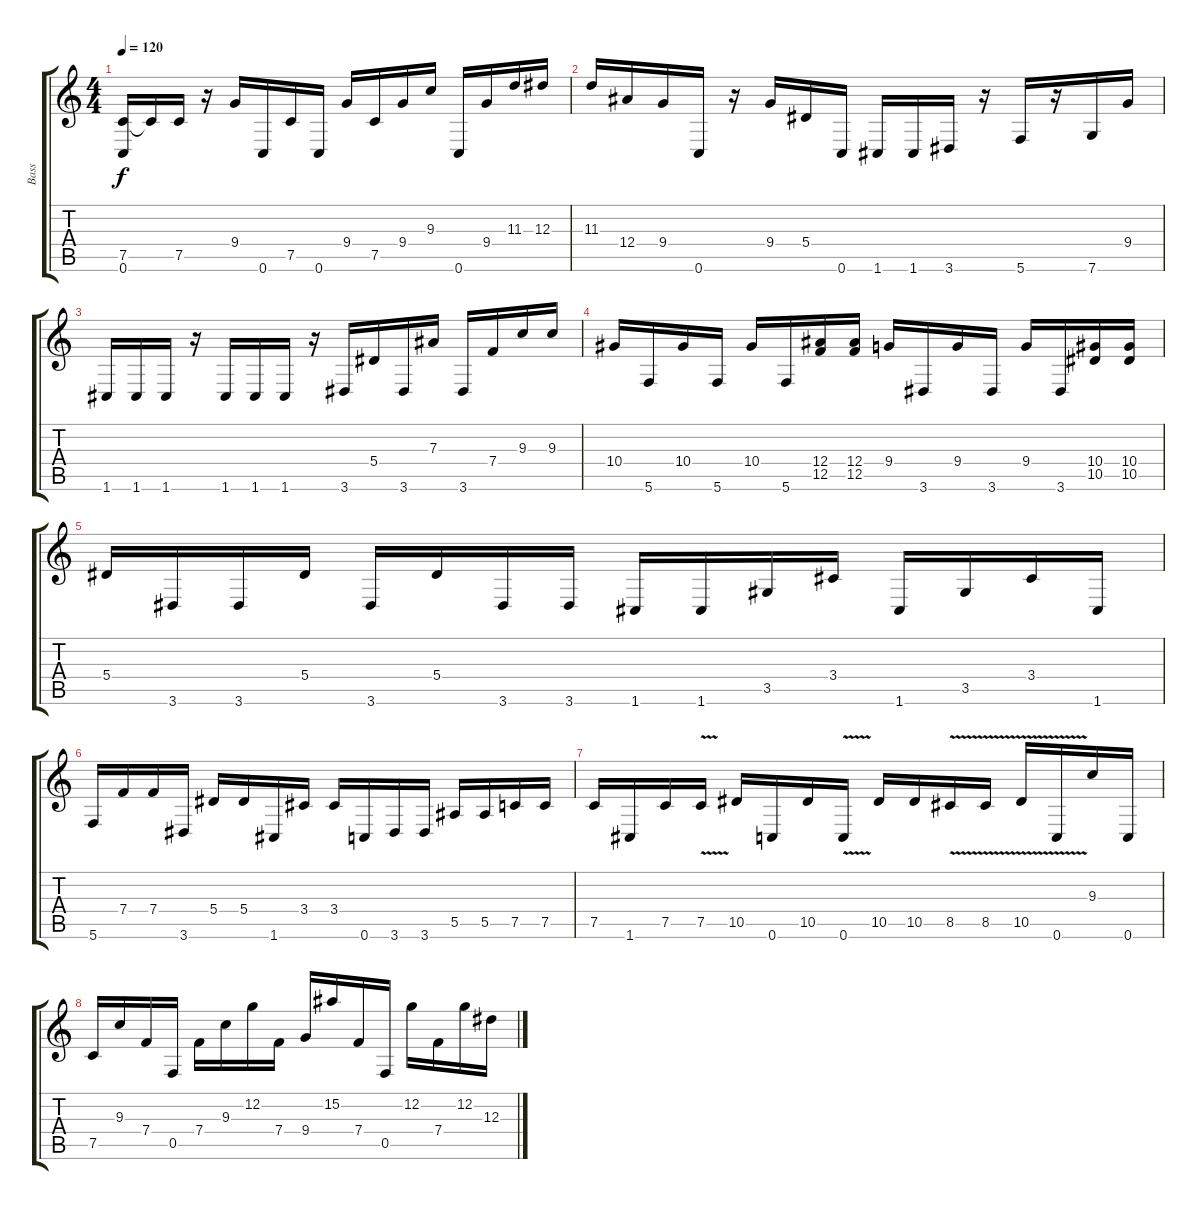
\track ("Bass" "Bass") {instrument electricbassfinger}
\staff {score tabs}
\tuning (C4 G3 Eb3 Bb2 F2 C2) {hide}
\ts (4 4)
\tempo 120
\clef g2
\ks c
(7.5 0.6).16{dy f} 7.5{t}.16 7.5.16 r.16 9.4.16 0.6.16 7.5.16 0.6.16 9.4.16 7.5.16 9.4.16 9.3.16 0.6.16 9.4.16 11.3.16 12.3.16 |
11.3.16 12.4.16 9.4.16 0.6.16 r.16 9.4.16 5.4.16 0.6.16 1.6.16 1.6.16 3.6.16 r.16 5.6.16 r.16 7.6.16 9.4.16 |
1.6.16 1.6.16 1.6.16 r.16 1.6.16 1.6.16 1.6.16 r.16 3.6.16 5.4.16 3.6.16 7.3.16 3.6.16 7.4.16 9.3.16 9.3.16 |
10.4.16 5.6.16 10.4.16 5.6.16 10.4.16 5.6.16 (12.4 12.5).16 (12.4 12.5).16 9.4.16 3.6.16 9.4.16 3.6.16 9.4.16 3.6.16 (10.4 10.5).16 (10.4 10.5).16 |
5.4.16 3.6.16 3.6.16 5.4.16 3.6.16 5.4.16 3.6.16 3.6.16 1.6.16 1.6.16 3.5.16 3.4.16 1.6.16 3.5.16 3.4.16 1.6.16 |
5.6.16 7.4.16 7.4.16 3.6.16 5.4.16 5.4.16 1.6.16 3.4.16 3.4.16 0.6.16 3.6.16 3.6.16 5.5.16 5.5.16 7.5.16 7.5.16 |
7.5.16 1.6.16 7.5.16 7.5{v}.16 10.5.16 0.6.16 10.5.16 0.6{v}.16 10.5.16 10.5.16 8.5{v}.16 8.5{v}.16 10.5{v}.16 0.6{v}.16 9.3.16 0.6.16 |
7.5.16 9.3.16 7.4.16 0.5.16 7.4.16 9.3.16 12.2.16 7.4.16 9.4.16 15.2.16 7.4.16 0.5.16 12.2.16 7.4.16 12.2.16 12.3.16
